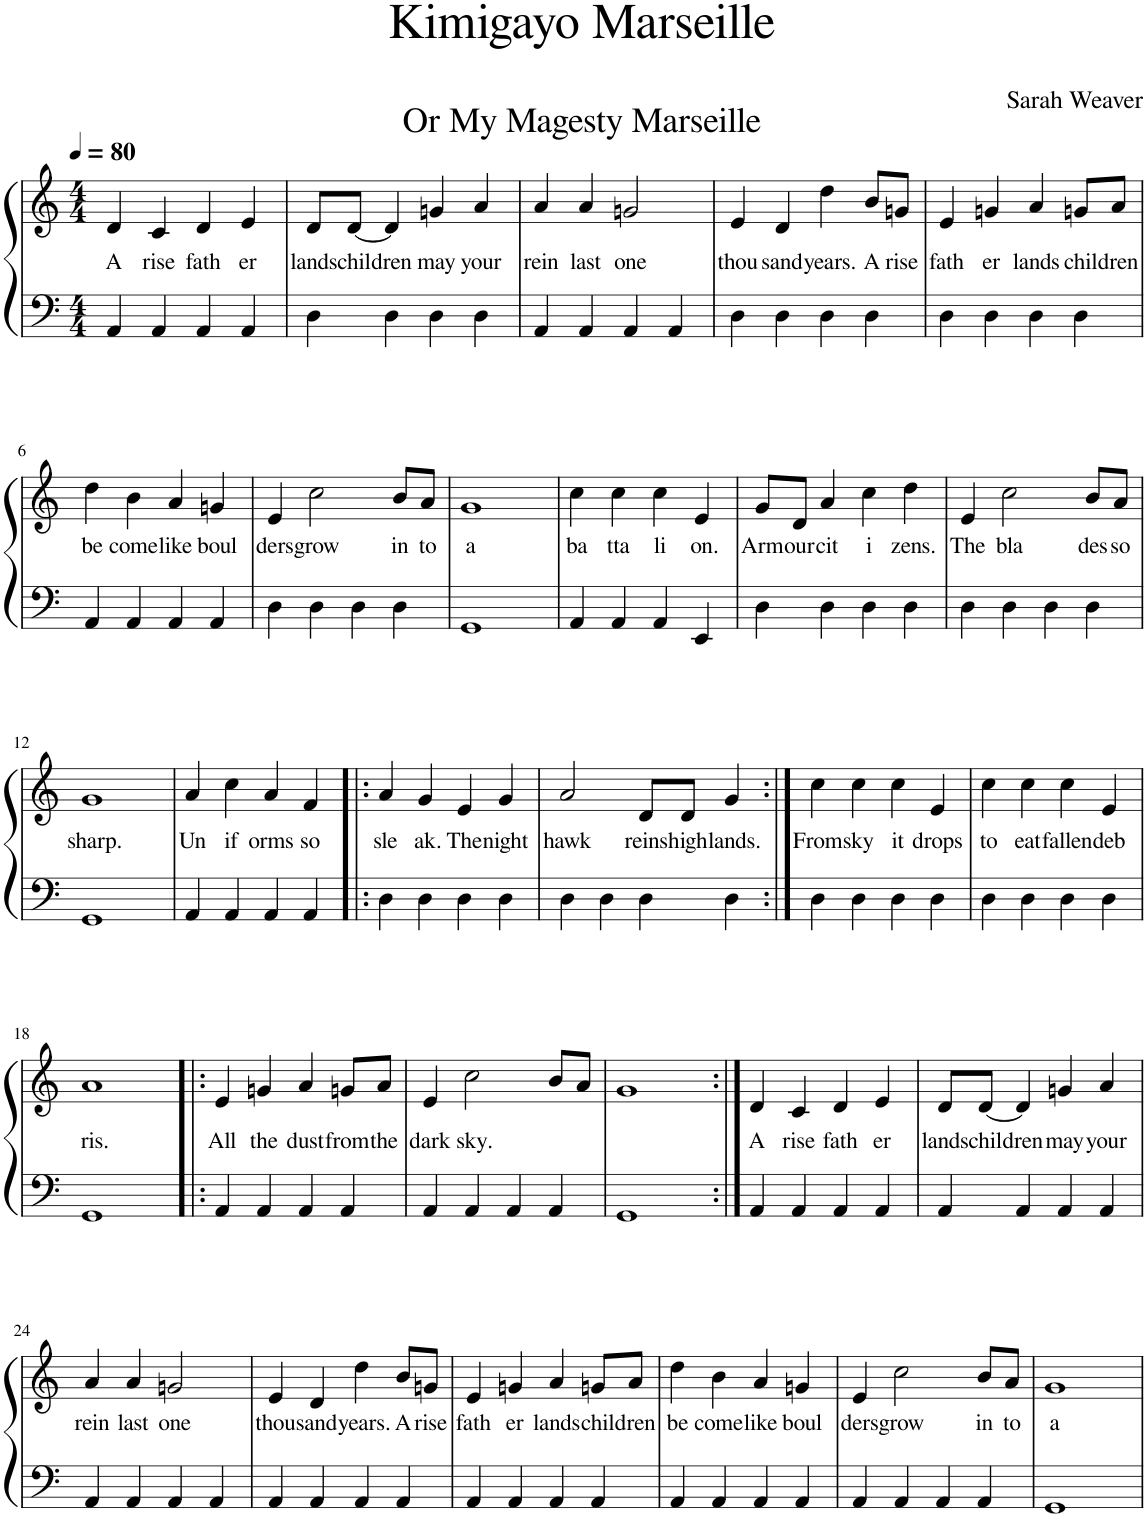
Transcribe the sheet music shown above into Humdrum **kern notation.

**kern	**kern	**text
*part1	*part1	*part1
*staff2	*staff1	*staff1
*I"Piano	*	*
*I'Pno.	*	*
*clefF4	*clefG2	*
*k[]	*k[]	*
*M4/4	*M4/4	*
*MM80	*MM80	*
=1	=1	=1
!	!	!LO:LY:b
4AA/	4d/	A
!	!	!LO:LY:b
4AA/	4c/	rise
!	!	!LO:LY:b
4AA/	4d/	fath
!	!	!LO:LY:b
4AA/	4e/	er
=2	=2	=2
!	!	!LO:LY:b
4D\	8d/L	lands
!	!	!LO:LY:b
.	[8d/J	chil
!	!	!LO:LY:b
4D\	4d/]	dren
!	!	!LO:LY:b
4D\	4gn/	may
!	!	!LO:LY:b
4D\	4a/	your
=3	=3	=3
!	!	!LO:LY:b
4AA/	4a/	rein
!	!	!LO:LY:b
4AA/	4a/	last
!	!	!LO:LY:b
4AA/	2gn/	one
4AA/	.	.
=4	=4	=4
!	!	!LO:LY:b
4D\	4e/	thou
!	!	!LO:LY:b
4D\	4d/	sand
!	!	!LO:LY:b
4D\	4dd\	years.
!	!	!LO:LY:b
4D\	8b/L	A
!	!	!LO:LY:b
.	8gn/J	rise
=5	=5	=5
!	!	!LO:LY:b
4D\	4e/	fath
!	!	!LO:LY:b
4D\	4gn/	er
!	!	!LO:LY:b
4D\	4a/	lands
!	!	!LO:LY:b
4D\	8gn/L	chil
!	!	!LO:LY:b
.	8a/J	dren
!!LO:LB:g=z
=6	=6	=6
!	!	!LO:LY:b
4AA/	4dd\	be
!	!	!LO:LY:b
4AA/	4b\	come
!	!	!LO:LY:b
4AA/	4a/	like
!	!	!LO:LY:b
4AA/	4gn/	boul
=7	=7	=7
!	!	!LO:LY:b
4D\	4e/	ders
!	!	!LO:LY:b
4D\	2cc\	grow
4D\	.	.
!	!	!LO:LY:b
4D\	8b/L	in
!	!	!LO:LY:b
.	8a/J	to
=8	=8	=8
!	!	!LO:LY:b
1GG	1g	a
=9	=9	=9
!	!	!LO:LY:b
4AA/	4cc\	ba
!	!	!LO:LY:b
4AA/	4cc\	tta
!	!	!LO:LY:b
4AA/	4cc\	li
!	!	!LO:LY:b
4EE/	4e/	on.
=10	=10	=10
!	!	!LO:LY:b
4D\	8g/L	Arm
!	!	!LO:LY:b
.	8d/J	our
!	!	!LO:LY:b
4D\	4a/	cit
!	!	!LO:LY:b
4D\	4cc\	i
!	!	!LO:LY:b
4D\	4dd\	zens.
=11	=11	=11
!	!	!LO:LY:b
4D\	4e/	The
!	!	!LO:LY:b
4D\	2cc\	bla
4D\	.	.
!	!	!LO:LY:b
4D\	8b/L	des
!	!	!LO:LY:b
.	8a/J	so
!!LO:LB:g=z
=12	=12	=12
!	!	!LO:LY:b
1GG	1g	sharp.
=13	=13	=13
!	!	!LO:LY:b
4AA/	4a/	Un
!	!	!LO:LY:b
4AA/	4cc\	if
!	!	!LO:LY:b
4AA/	4a/	orms
!	!	!LO:LY:b
4AA/	4f/	so
=14!|:	=14!|:	=14!|:
!	!	!LO:LY:b
4D\	4a/	sle
!	!	!LO:LY:b
4D\	4g/	ak.
!	!	!LO:LY:b
4D\	4e/	The
!	!	!LO:LY:b
4D\	4g/	night
=15	=15	=15
!	!	!LO:LY:b
4D\	2a/	hawk
4D\	.	.
!	!	!LO:LY:b
4D\	8d/L	reins
!	!	!LO:LY:b
.	8d/J	high
!	!	!LO:LY:b
4D\	4g/	lands.
=16:|!	=16:|!	=16:|!
!	!	!LO:LY:b
4D\	4cc\	From
!	!	!LO:LY:b
4D\	4cc\	sky
!	!	!LO:LY:b
4D\	4cc\	it
!	!	!LO:LY:b
4D\	4e/	drops
=17	=17	=17
!	!	!LO:LY:b
4D\	4cc\	to
!	!	!LO:LY:b
4D\	4cc\	eat
!	!	!LO:LY:b
4D\	4cc\	fallen
!	!	!LO:LY:b
4D\	4e/	deb
!!LO:LB:g=z
=18	=18	=18
!	!	!LO:LY:b
1GG	1a	ris.
=19!|:	=19!|:	=19!|:
!	!	!LO:LY:b
4AA/	4e/	All
!	!	!LO:LY:b
4AA/	4gn/	the
!	!	!LO:LY:b
4AA/	4a/	dust
!	!	!LO:LY:b
4AA/	8gn/L	from
!	!	!LO:LY:b
.	8a/J	the
=20	=20	=20
!	!	!LO:LY:b
4AA/	4e/	dark
!	!	!LO:LY:b
4AA/	2cc\	sky.
4AA/	.	.
4AA/	8b/L	.
.	8a/J	.
=21	=21	=21
1GG	1g	.
=22:|!	=22:|!	=22:|!
!	!	!LO:LY:b
4AA/	4d/	A
!	!	!LO:LY:b
4AA/	4c/	rise
!	!	!LO:LY:b
4AA/	4d/	fath
!	!	!LO:LY:b
4AA/	4e/	er
=23	=23	=23
!	!	!LO:LY:b
4AA/	8d/L	lands
!	!	!LO:LY:b
.	[8d/J	chil
!	!	!LO:LY:b
4AA/	4d/]	dren
!	!	!LO:LY:b
4AA/	4gn/	may
!	!	!LO:LY:b
4AA/	4a/	your
!!LO:LB:g=z
=24	=24	=24
!	!	!LO:LY:b
4AA/	4a/	rein
!	!	!LO:LY:b
4AA/	4a/	last
!	!	!LO:LY:b
4AA/	2gn/	one
4AA/	.	.
=25	=25	=25
!	!	!LO:LY:b
4AA/	4e/	thou
!	!	!LO:LY:b
4AA/	4d/	sand
!	!	!LO:LY:b
4AA/	4dd\	years.
!	!	!LO:LY:b
4AA/	8b/L	A
!	!	!LO:LY:b
.	8gn/J	rise
=26	=26	=26
!	!	!LO:LY:b
4AA/	4e/	fath
!	!	!LO:LY:b
4AA/	4gn/	er
!	!	!LO:LY:b
4AA/	4a/	lands
!	!	!LO:LY:b
4AA/	8gn/L	chil
!	!	!LO:LY:b
.	8a/J	dren
=27	=27	=27
!	!	!LO:LY:b
4AA/	4dd\	be
!	!	!LO:LY:b
4AA/	4b\	come
!	!	!LO:LY:b
4AA/	4a/	like
!	!	!LO:LY:b
4AA/	4gn/	boul
=28	=28	=28
!	!	!LO:LY:b
4AA/	4e/	ders
!	!	!LO:LY:b
4AA/	2cc\	grow
4AA/	.	.
!	!	!LO:LY:b
4AA/	8b/L	in
!	!	!LO:LY:b
.	8a/J	to
=29	=29	=29
!	!	!LO:LY:b
1GG	1g	a
=	=	=
*-	*-	*-
